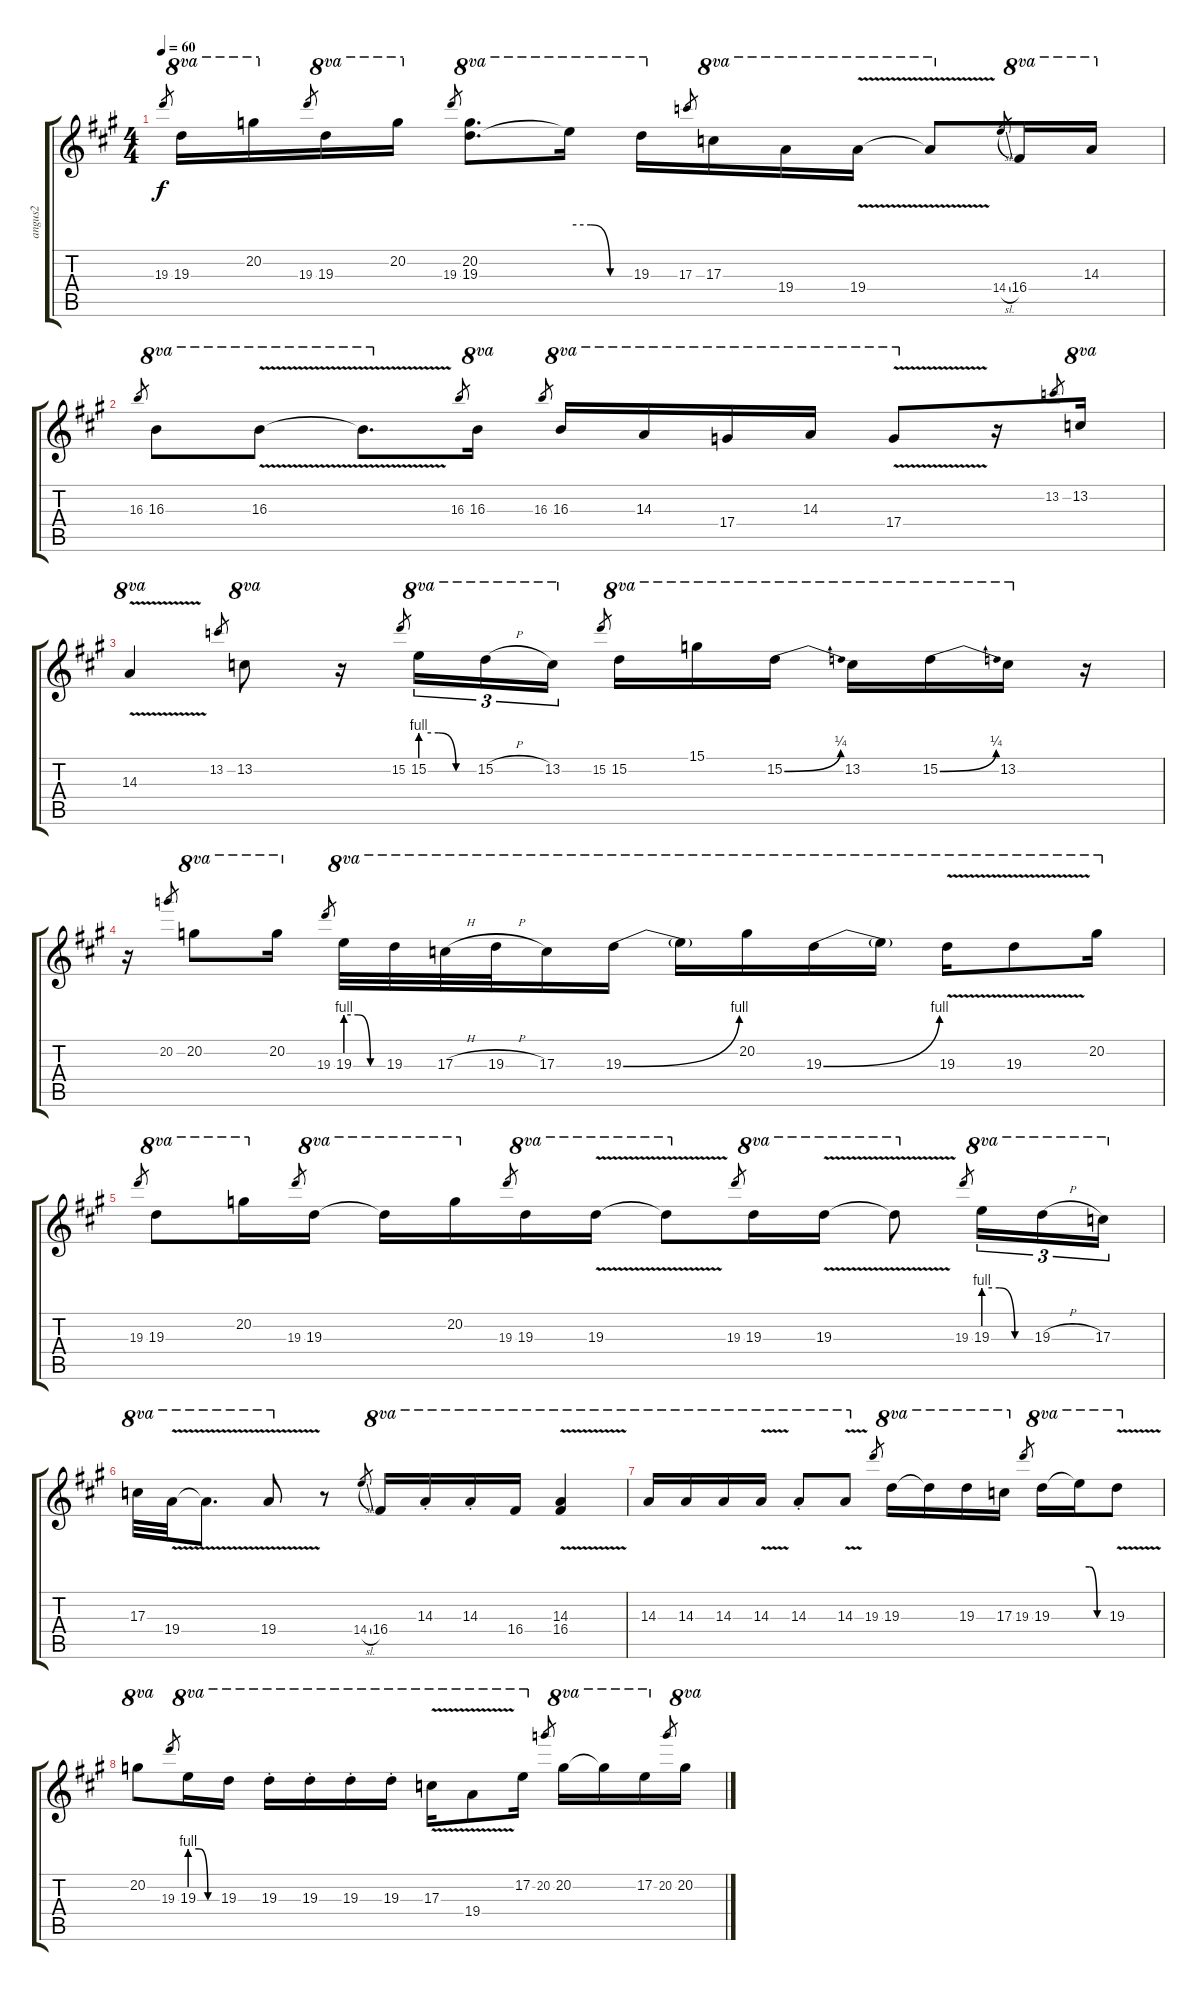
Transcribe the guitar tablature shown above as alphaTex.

\track ("angus2" "angus2") {instrument distortionguitar}
\staff {score tabs}
\tuning (E4 B3 G3 D3 A2 E2) {hide}
\ts (4 4)
\tempo 60
\clef g2
\ks a
19.3.8{gr dy f} 19.3.16{ot 8va} 20.2.16{ot 8va} 19.3.8{gr} 19.3.16{ot 8va} 20.2.16{ot 8va} 19.3.8{gr} (20.2 19.3).8{d ot 8va} 19.3{be (custom 0 4 20 4 40 0 60 0) t}.16{ot 8va} 19.3.16{ot 8va} 17.3.8{gr} 17.3.16{ot 8va} 19.4.16{ot 8va} 19.4{v}.16{ot 8va} 19.4{v t}.8{ot 8va} 14.4{sl}.8{gr} 16.4.16{ot 8va} 14.3.16{ot 8va} |
16.3.8{gr} 16.3.8{ot 8va} 16.3{v}.8{ot 8va} 16.3{v t}.8{d ot 8va} 16.3.8{gr} 16.3.16{ot 8va} 16.3.8{gr} 16.3.16{ot 8va} 14.3.16{ot 8va} 17.4.16{ot 8va} 14.3.16{ot 8va} 17.4{v}.8{ot 8va} r.16 13.2.8{gr} 13.2.16{ot 8va} |
14.3{v}.4{ot 8va} 13.2.8{gr} 13.2.8{ot 8va} r.16 15.2.8{gr} 15.2{be (custom 0 4 20 4 40 0 60 0)}.16{tu (3 2) ot 8va} 15.2{h}.16{tu (3 2) ot 8va} 13.2.16{tu (3 2) ot 8va} 15.2.8{gr beam splitsecondary} 15.2.16{ot 8va} 15.1.16{ot 8va} 15.2{be (bend 0 0 60 1)}.16{ot 8va} 13.2.16{ot 8va} 15.2{be (bend 0 0 60 1)}.16{ot 8va} 13.2.16{ot 8va} r.16 |
r.16 20.2.8{gr} 20.2.8{ot 8va} 20.2.16{ot 8va} 19.3.8{gr} 19.3{be (custom 0 4 20 4 40 0 60 0)}.32{ot 8va} 19.3.32{ot 8va} 17.3{h}.32{ot 8va} 19.3{h}.32{ot 8va} 17.3.16{ot 8va} 19.3{be (bend 0 0 60 4)}.16{ot 8va} 19.3{t}.16{ot 8va} 20.2.16{ot 8va} 19.3{be (bend 0 0 60 4)}.16{ot 8va} 19.3{t}.16{ot 8va} 19.3{v}.16{ot 8va} 19.3{v}.8{ot 8va} 20.2.16{ot 8va} |
19.3.8{gr} 19.3.8{ot 8va} 20.2.16{ot 8va} 19.3.8{gr} 19.3.16{ot 8va} 19.3{t}.16{ot 8va} 20.2.16{ot 8va} 19.3.8{gr} 19.3.16{ot 8va} 19.3{v}.16{ot 8va} 19.3{v t}.8{ot 8va} 19.3.8{gr} 19.3.16{ot 8va} 19.3{v}.16{ot 8va} 19.3{v t}.8{ot 8va} 19.3.8{gr} 19.3{be (custom 0 4 20 4 40 0 60 0)}.16{tu (3 2) ot 8va} 19.3{h}.16{tu (3 2) ot 8va} 17.3.16{tu (3 2) ot 8va} |
17.3.32{ot 8va} 19.4{v}.32{ot 8va} 19.4{v t}.8{d ot 8va} 19.4{v}.8{ot 8va} r.8 14.4{sl}.8{gr} 16.4.16{ot 8va} 14.3{st}.16{ot 8va} 14.3{st}.16{ot 8va} 16.4.16{ot 8va} (14.3{v} 16.4{v}).4{ot 8va} |
14.3.16{ot 8va} 14.3.16{ot 8va} 14.3.16{ot 8va} 14.3{v}.16{ot 8va} 14.3{st}.8{ot 8va} 14.3{v}.8{ot 8va} 19.3.8{gr} 19.3.16{ot 8va} 19.3{t}.16{ot 8va} 19.3.16{ot 8va} 17.3.16{ot 8va} 19.3.8{gr} 19.3.16{ot 8va} 19.3{be (custom 0 4 20 4 40 0 60 0) t}.16{ot 8va} 19.3{v}.8{ot 8va} |
20.2.8{ot 8va} 19.3.8{gr} 19.3{be (custom 0 4 20 4 40 0 60 0)}.16{ot 8va} 19.3.16{ot 8va} 19.3{st}.16{ot 8va} 19.3{st}.16{ot 8va} 19.3{st}.16{ot 8va} 19.3{st}.16{ot 8va} 17.3{v}.16{ot 8va} 19.4{v}.8{ot 8va} 17.2.16{ot 8va} 20.2.8{gr} 20.2.16{ot 8va} 20.2{t}.16{ot 8va} 17.2.16{ot 8va} 20.2.8{gr} 20.2.16{ot 8va}
